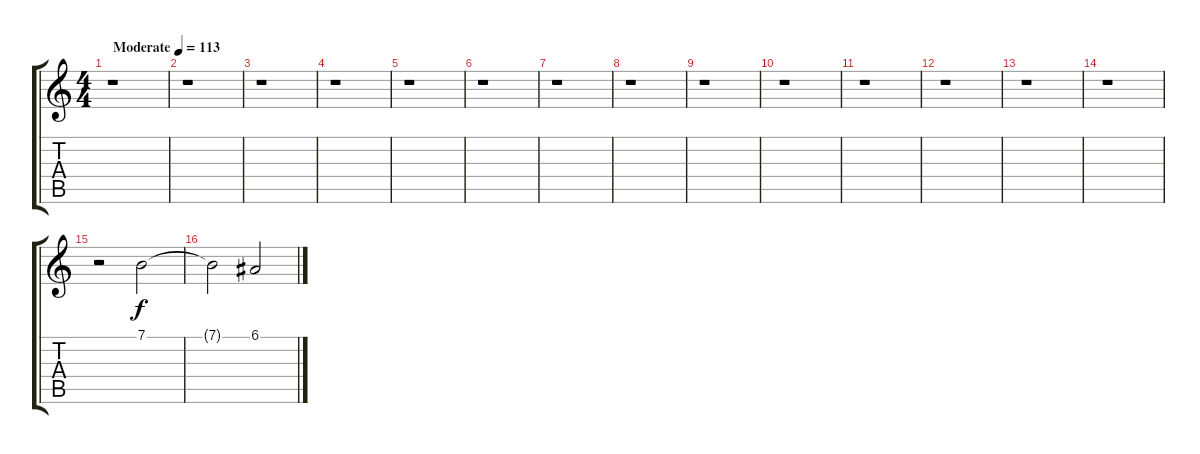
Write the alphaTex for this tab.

\track "" {instrument pad4choir}
\staff {score tabs}
\tuning (E4 B3 G3 D3 A2 E2) {hide}
\ts (4 4)
\tempo (113 "Moderate")
\clef g2
\ks c
r.1{dy f instrument pad4choir} |
r.1 |
r.1 |
r.1 |
r.1 |
r.1 |
r.1 |
r.1 |
r.1 |
r.1 |
r.1 |
r.1 |
r.1 |
r.1 |
r.2 7.1.2 |
7.1{t}.2 6.1.2
